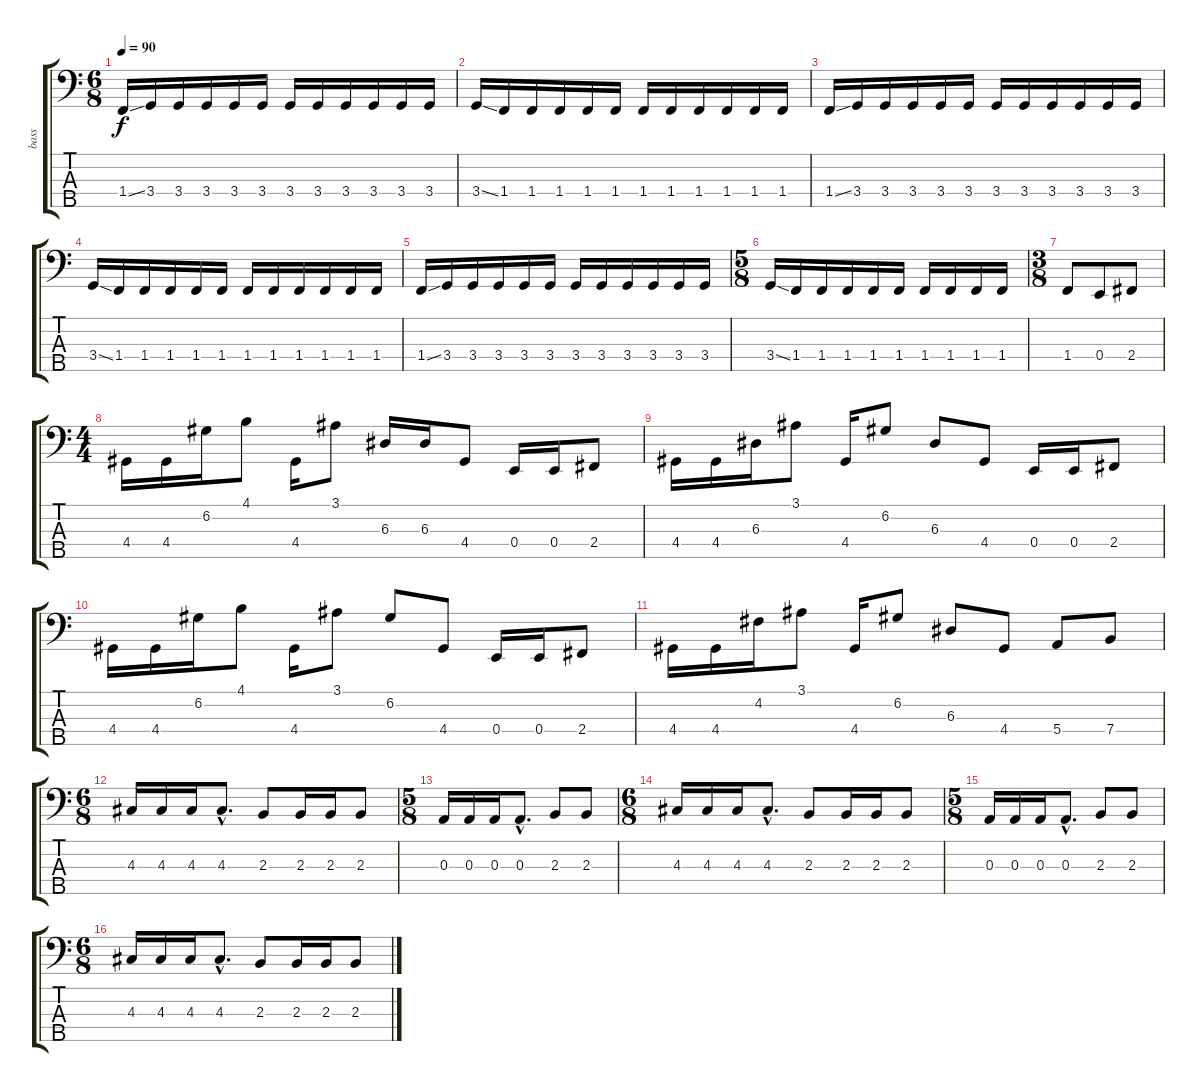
\track ("bass" "bass") {instrument electricbassfinger}
\staff {score tabs}
\tuning (G2 D2 A1 E1 B0) {hide}
\ts (6 8)
\tempo 90
\clef f4
\ks c
1.4{ss}.16{dy f} 3.4.16 3.4.16 3.4.16 3.4.16 3.4.16 3.4.16 3.4.16 3.4.16 3.4.16 3.4.16 3.4.16 |
3.4{ss}.16 1.4.16 1.4.16 1.4.16 1.4.16 1.4.16 1.4.16 1.4.16 1.4.16 1.4.16 1.4.16 1.4.16 |
1.4{ss}.16 3.4.16 3.4.16 3.4.16 3.4.16 3.4.16 3.4.16 3.4.16 3.4.16 3.4.16 3.4.16 3.4.16 |
3.4{ss}.16 1.4.16 1.4.16 1.4.16 1.4.16 1.4.16 1.4.16 1.4.16 1.4.16 1.4.16 1.4.16 1.4.16 |
1.4{ss}.16 3.4.16 3.4.16 3.4.16 3.4.16 3.4.16 3.4.16 3.4.16 3.4.16 3.4.16 3.4.16 3.4.16 |
\ts (5 8)
3.4{ss}.16 1.4.16 1.4.16 1.4.16 1.4.16 1.4.16 1.4.16 1.4.16 1.4.16 1.4.16 |
\ts (3 8)
1.4.8 0.4.8 2.4.8 |
\ts (4 4)
4.4.16 4.4.16 6.2.16 4.1.8 4.4.16 3.1.8 6.3.16 6.3.16 4.4.8 0.4.16 0.4.16 2.4.8 |
4.4.16 4.4.16 6.3.16 3.1.8 4.4.16 6.2.8 6.3.8 4.4.8 0.4.16 0.4.16 2.4.8 |
4.4.16 4.4.16 6.2.16 4.1.8 4.4.16 3.1.8 6.2.8 4.4.8 0.4.16 0.4.16 2.4.8 |
4.4.16 4.4.16 4.2.16 3.1.8 4.4.16 6.2.8 6.3.8 4.4.8 5.4.8 7.4.8 |
\ts (6 8)
4.3.16 4.3.16 4.3.16 4.3{hac}.8{d} 2.3.8 2.3.16 2.3.16 2.3.8 |
\ts (5 8)
0.3.16 0.3.16 0.3.16 0.3{hac}.8{d} 2.3.8 2.3.8 |
\ts (6 8)
4.3.16 4.3.16 4.3.16 4.3{hac}.8{d} 2.3.8 2.3.16 2.3.16 2.3.8 |
\ts (5 8)
0.3.16 0.3.16 0.3.16 0.3{hac}.8{d} 2.3.8 2.3.8 |
\ts (6 8)
4.3.16 4.3.16 4.3.16 4.3{hac}.8{d} 2.3.8 2.3.16 2.3.16 2.3.8
